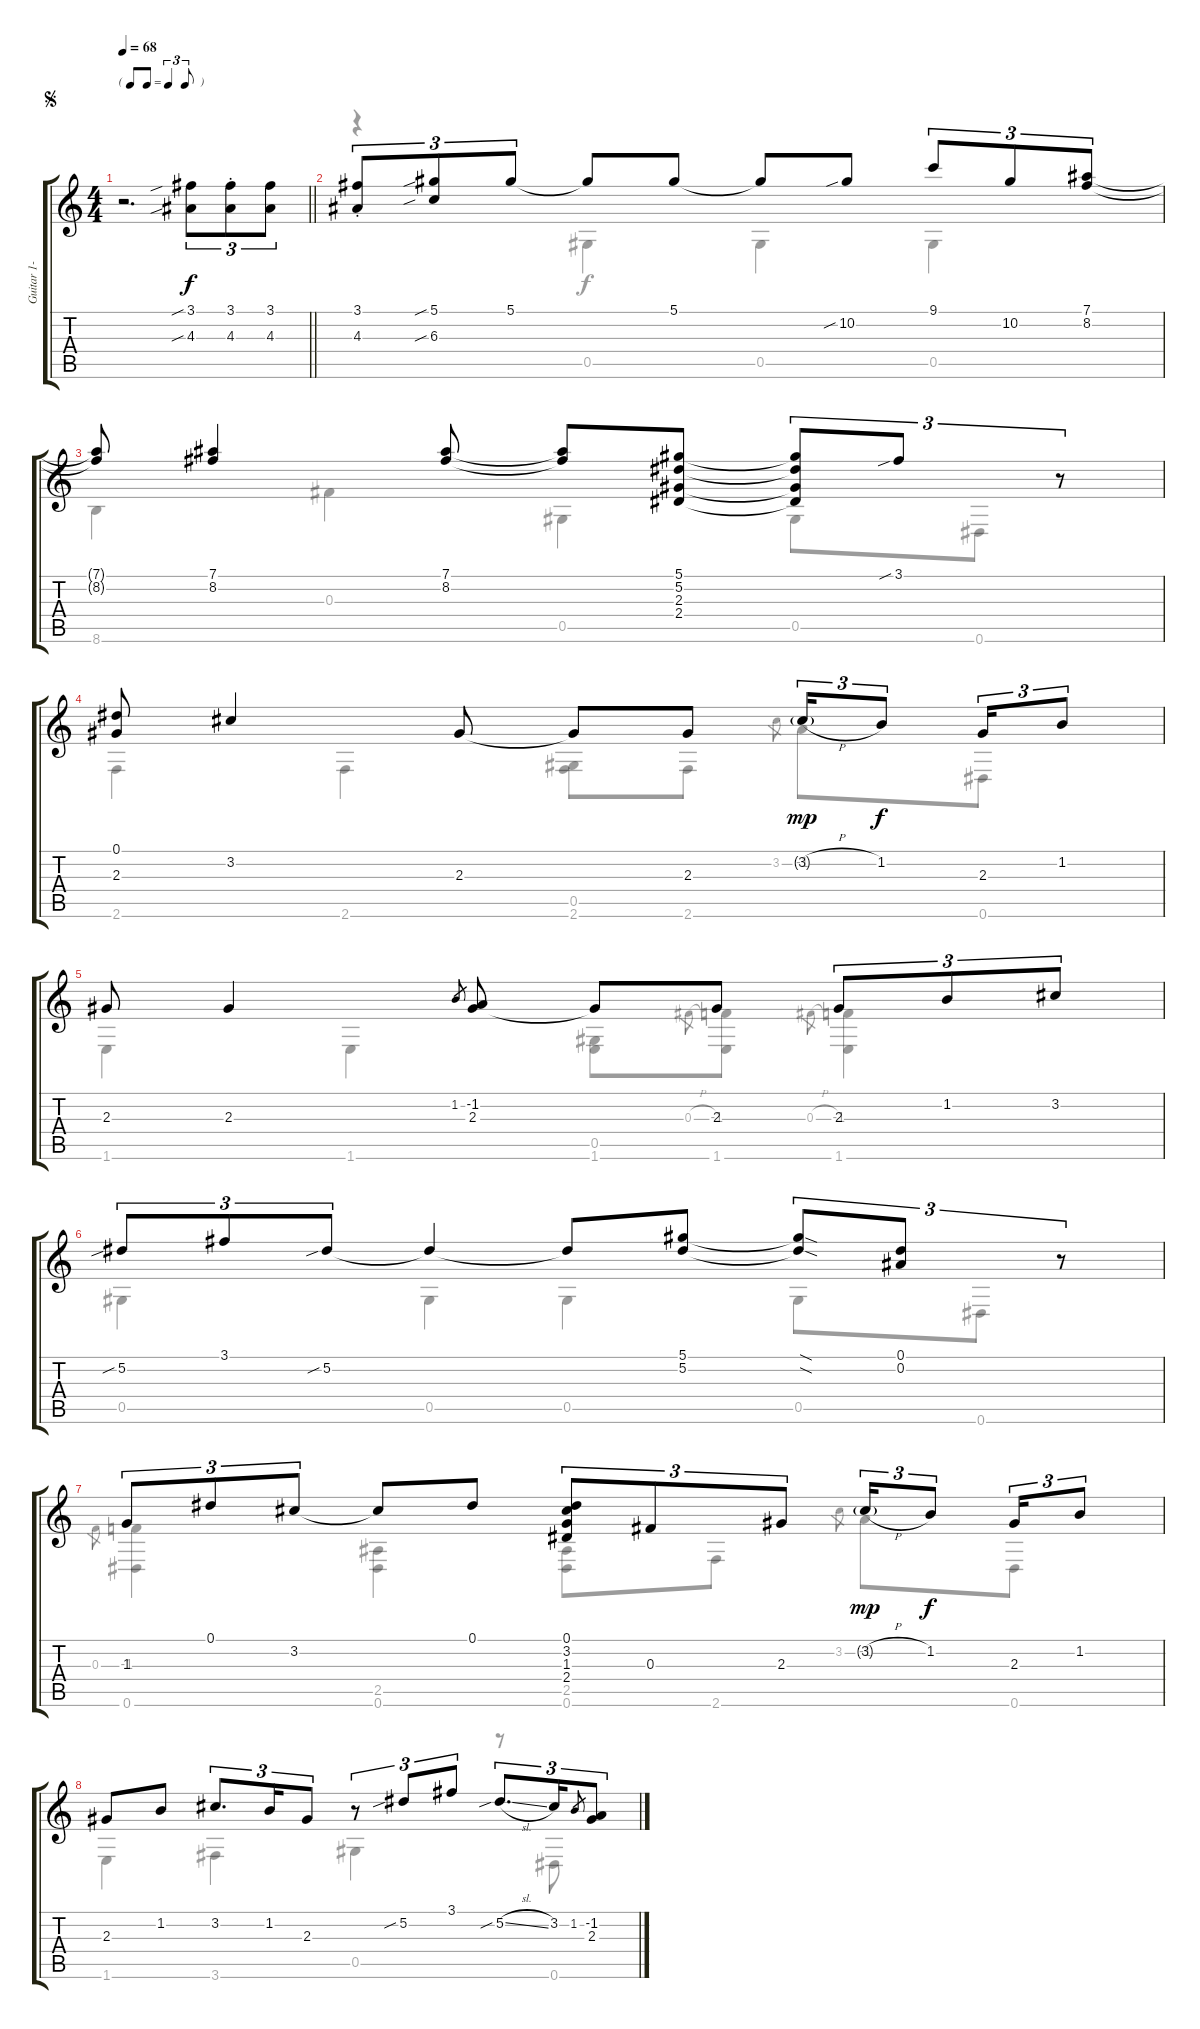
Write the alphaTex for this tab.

\track ("Guitar 1- acoustic" "Guitar 1- ") {instrument acousticguitarsteel}
\staff {score tabs}
\tuning (Eb4 Bb3 Gb3 Db3 Ab2 Eb2) {hide}
\voice
\ts (4 4)
\tf triplet8th
\jump segno
\tempo 68
\clef g2
\barLineRight lightlight
\ks c
r.2{d dy f instrument acousticguitarsteel} (3.1{sib} 4.3{sib}).8{tu (3 2)} (3.1{st} 4.3{st}).8{tu (3 2)} (3.1 4.3).8{tu (3 2)} |
(3.1{st} 4.3{st}).8{tu (3 2)} (5.1{sib} 6.3{sib}).8{tu (3 2)} 5.1.8{tu (3 2)} 5.1{t}.8 5.1.8 5.1{t}.8 10.2{sib}.8 9.1.8{tu (3 2)} 10.2.8{tu (3 2)} (7.1 8.2).8{tu (3 2)} |
(7.1{t} 8.2{t}).8 (7.1 8.2).4 (7.1 8.2).8 (7.1{t} 8.2{t}).8 (5.1 5.2 2.3 2.4).8 (5.1{t} 5.2{t} 2.3{t} 2.4{t}).8{tu (3 2)} 3.1{sib}.8{tu (3 2)} r.8{tu (3 2)} |
(0.1 2.3).8 3.2.4 2.3.8 2.3{t}.8 2.3.8 3.2{h g}.16{tu (3 2) dy mp} 1.2.8{tu (3 2) dy f} 2.3.16{tu (3 2)} 1.2.8{tu (3 2)} |
2.3.8 2.3.4 1.2.8{gr} (-1.2 2.3).8 2.3{t}.8 2.3.8 2.3.8{tu (3 2)} 1.2.8{tu (3 2)} 3.2.8{tu (3 2)} |
5.2{sib}.8{tu (3 2)} 3.1.8{tu (3 2)} 5.2{sib}.8{tu (3 2)} 5.2{t}.4 5.2{t}.8 (5.1 5.2).8 (5.1{sod t} 5.2{sod t}).8{tu (3 2)} (0.1 0.2).8{tu (3 2)} r.8{tu (3 2)} |
1.3.8{tu (3 2)} 0.1.8{tu (3 2)} 3.2.8{tu (3 2)} 3.2{t}.8 0.1.8 (0.1 3.2 1.3 2.4).8{tu (3 2)} 0.3.8{tu (3 2)} 2.3.8{tu (3 2)} 3.2{h g}.16{tu (3 2) dy mp} 1.2.8{tu (3 2) dy f} 2.3.16{tu (3 2)} 1.2.8{tu (3 2)} |
2.3.8 1.2.8 3.2.8{d tu (3 2)} 1.2.16{tu (3 2)} 2.3.8{tu (3 2)} r.8{tu (3 2)} 5.2{sib}.8{tu (3 2)} 3.1.8{tu (3 2)} 5.2{sib sl}.8{d tu (3 2)} 3.2.16{tu (3 2)} 1.2.8{gr} (-1.2 2.3).8{tu (3 2)}
\voice
\clef g2
\ottava regular
\simile none
\barLineRight lightlight
\ks c
|
r.4 0.5.4 0.5.4 0.5.4 |
8.6.4 0.3.4 0.5.4 0.5.8 0.6.8 |
2.6.4 2.6.4 (0.5 2.6).8 2.6.8 3.2.8{gr} -1.2.8 0.6.8 |
1.6.4 1.6.4 (0.5 1.6).8 0.3{h}.8{gr} (-1.3 1.6).8 0.3{h}.8{gr} (-1.3 1.6).4 |
0.5.4 0.5.4 0.5.4 0.5.8 0.6.8 |
0.3.8{gr} (-1.3 0.6).4 (2.5 0.6).4 (2.5 0.6).8 2.6.8 3.2.8{gr} -1.2.8 0.6.8 |
1.6.4 3.6.4 0.5.4 r.8 0.6.8
